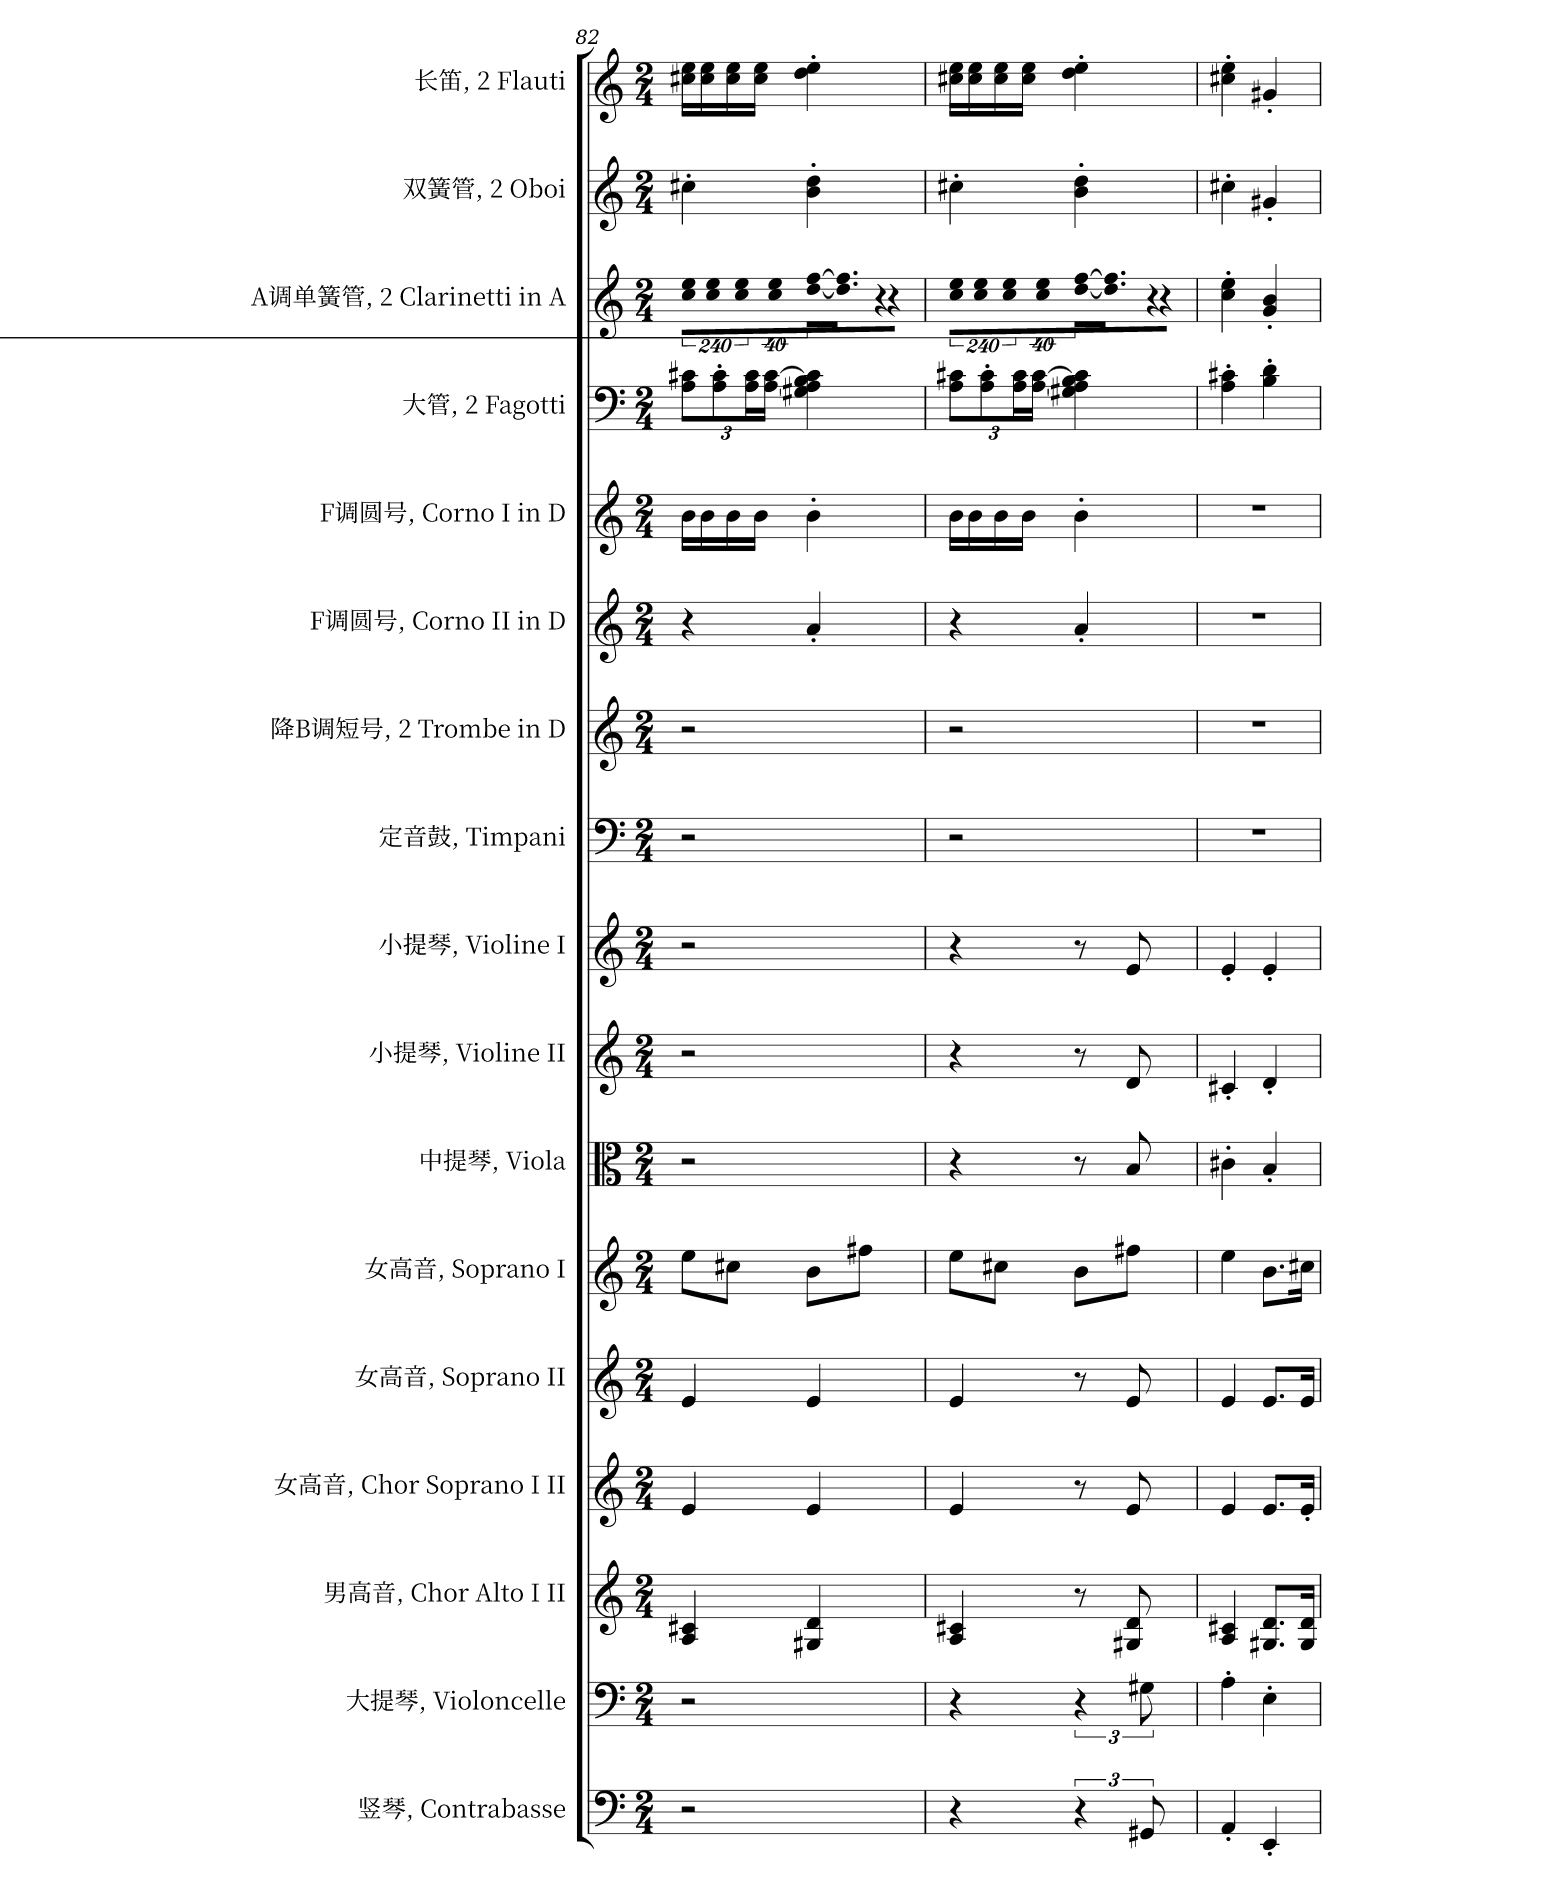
**kern	**kern	**kern	**kern	**kern	**kern	**kern	**kern	**kern	**kern	**kern	**kern	**kern	**kern	**kern	**kern	**kern
*part17	*part16	*part15	*part14	*part13	*part12	*part11	*part10	*part9	*part8	*part7	*part6	*part5	*part4	*part3	*part2	*part1
*staff17	*staff16	*staff15	*staff14	*staff13	*staff12	*staff11	*staff10	*staff9	*staff8	*staff7	*staff6	*staff5	*staff4	*staff3	*staff2	*staff1
*I"竖琴, Contrabasse	*I"大提琴, Violoncelle	*I"男高音, Chor Alto I II	*I"女高音, Chor Soprano I II	*I"女高音, Soprano II	*I"女高音, Soprano I	*I"中提琴, Viola	*I"小提琴, Violine II	*I"小提琴, Violine I	*I"定音鼓, Timpani	*I"降B调短号, 2 Trombe in D	*I"F调圆号, Corno II in D	*I"F调圆号, Corno I in D	*I"大管, 2 Fagotti	*I"A调单簧管, 2 Clarinetti in A	*I"双簧管, 2 Oboi	*I"长笛, 2 Flauti
*	*I'Vc.	*I'A.	*I'S.	*I'S.	*I'S.	*I'Vla.	*I'Vln.	*I'Vln.	*I'Timp.	*	*	*	*	*I'A Cl.	*I'Ob.	*I'Fl.
*clefF4	*clefF4	*clefG2	*clefG2	*clefG2	*clefG2	*clefC3	*clefG2	*clefG2	*clefF4	*clefG2	*clefG2	*clefG2	*clefF4	*clefG2	*clefG2	*clefG2
*	*	*	*	*	*	*	*	*	*	*ITrd1c2	*ITrd4c7	*ITrd4c7	*	*ITrd2c3	*	*
*k[]	*k[]	*k[]	*k[]	*k[]	*k[]	*k[]	*k[]	*k[]	*k[]	*k[b-e-]	*k[b-]	*k[b-]	*k[]	*k[f#c#g#]	*k[]	*k[]
*M2/4	*M2/4	*M2/4	*M2/4	*M2/4	*M2/4	*M2/4	*M2/4	*M2/4	*M2/4	*M2/4	*M2/4	*M2/4	*M2/4	*M2/4	*M2/4	*M2/4
*MM85	*MM85	*MM85	*MM85	*MM85	*MM85	*MM85	*MM85	*MM85	*MM85	*MM85	*MM85	*MM85	*MM85	*MM85	*MM85	*MM85
*	*	*	*	*	*	*	*	*	*	*	*	*	*Xbrackettup	*	*	*
=82	=82	=82	=82	=82	=82	=82	=82	=82	=82	=82	=82	=82	=82	=82	=82	=82
!	!	!	!	!	!	!	!	!	!	!	!	!	!	!LO:N:vis=16	!	!
2r	2r	4A/ 4c#X/	4e/	4e/	8ee\L	2r	2r	2r	2r	2r	4r	16e\LL	12A\ 12c#X\L	1920%137a\ 1920%137cc#\LL	4cc#X'\	16cc#X\ 16ee\LL
.	.	.	.	.	.	.	.	.	.	.	.	16e\	.	.	.	16cc#\ 16ee\
!	!	!	!	!	!	!	!	!	!	!	!	!	!	!LO:N:vis=16	!	!
.	.	.	.	.	.	.	.	.	.	.	.	.	.	1920%137a\ 1920%137cc#\	.	.
.	.	.	.	.	.	.	.	.	.	.	.	.	12A\' 12c#\'	.	.	.
.	.	.	.	.	8cc#X\J	.	.	.	.	.	.	16e\	.	.	.	16cc#\ 16ee\
!	!	!	!	!	!	!	!	!	!	!	!	!	!	!LO:N:vis=16	!	!
.	.	.	.	.	.	.	.	.	.	.	.	.	.	1920%137a\ 1920%137cc#\	.	.
.	.	.	.	.	.	.	.	.	.	.	.	.	24A\ 24c#\L	.	.	.
.	.	.	.	.	.	.	.	.	.	.	.	16e\JJ	.	.	.	16cc#\ 16ee\JJ
.	.	.	.	.	.	.	.	.	.	.	.	.	[24A\ [24c#\JJ	.	.	.
!	!	!	!	!	!	!	!	!	!	!	!	!	!	!LO:N:vis=32	!	!
.	.	.	.	.	.	.	.	.	.	.	.	.	.	640%23a\ 640%23cc#\JJk	.	.
*	*	*	*	*	*	*	*	*	*	*	*	*	*	*	*	*MM90
!	!	!	!	!	!	!	!	!	!	!	!	!	!	!LO:N:vis=32	!	!
.	.	4G#X/ 4d/	4e/	4e/	8b\L	.	.	.	.	.	4d'/	4e'\	4G#X\ 4A\] 4B\ 4c#\]	[640%23b\ [640%23dd\KLL	4b\' 4dd\'	4dd\' 4ee\'
!	!	!	!	!	!	!	!	!	!	!	!	!	!	!LO:N:vis=16.	!	!
.	.	.	.	.	.	.	.	.	.	.	.	.	.	960%103b\] 960%103dd\]JJ	.	.
.	.	.	.	.	8ff#X\J	.	.	.	.	.	.	.	.	.	.	.
!	!	!	!	!	!	!	!	!	!	!	!	!	!	!LO:N:vis=32	!	!
.	.	.	.	.	.	.	.	.	.	.	.	.	.	640%23r	.	.
!	!	!	!	!	!	!	!	!	!	!	!	!	!	!LO:N:vis=16	!	!
.	.	.	.	.	.	.	.	.	.	.	.	.	.	1920%137r	.	.
1920ryy	1920ryy	1920ryy	1920ryy	1920ryy	1920ryy	1920ryy	1920ryy	1920ryy	1920ryy	1920ryy	1920ryy	1920ryy	1920ryy	.	1920ryy	1920ryy
!!LO:PB:g=z
=83	=83	=83	=83	=83	=83	=83	=83	=83	=83	=83	=83	=83	=83	=83	=83	=83
*	*	*	*	*	*	*	*	*	*	*	*	*	*	*	*	*MM85
!	!	!	!	!	!	!	!	!	!	!	!	!	!	!LO:N:vis=16	!	!
4r	4r	4A/ 4c#X/	4e/	4e/	8ee\L	4r	4r	4r	2r	2r	4r	16e\LL	12A\ 12c#X\L	1920%137a\ 1920%137cc#\LL	4cc#X'\	16cc#X\ 16ee\LL
.	.	.	.	.	.	.	.	.	.	.	.	16e\	.	.	.	16cc#\ 16ee\
!	!	!	!	!	!	!	!	!	!	!	!	!	!	!LO:N:vis=16	!	!
.	.	.	.	.	.	.	.	.	.	.	.	.	.	1920%137a\ 1920%137cc#\	.	.
.	.	.	.	.	.	.	.	.	.	.	.	.	12A\' 12c#\'	.	.	.
.	.	.	.	.	8cc#X\J	.	.	.	.	.	.	16e\	.	.	.	16cc#\ 16ee\
!	!	!	!	!	!	!	!	!	!	!	!	!	!	!LO:N:vis=16	!	!
.	.	.	.	.	.	.	.	.	.	.	.	.	.	1920%137a\ 1920%137cc#\	.	.
.	.	.	.	.	.	.	.	.	.	.	.	.	24A\ 24c#\L	.	.	.
.	.	.	.	.	.	.	.	.	.	.	.	16e\JJ	.	.	.	16cc#\ 16ee\JJ
.	.	.	.	.	.	.	.	.	.	.	.	.	[24A\ [24c#\JJ	.	.	.
!	!	!	!	!	!	!	!	!	!	!	!	!	!	!LO:N:vis=32	!	!
.	.	.	.	.	.	.	.	.	.	.	.	.	.	640%23a\ 640%23cc#\JJk	.	.
*	*	*	*	*	*	*	*	*	*	*	*	*	*	*	*	*MM90
!	!	!	!	!	!	!	!	!	!	!	!	!	!	!LO:N:vis=32	!	!
6r	6r	8r	8r	8r	8b\L	8r	8r	8r	.	.	4d'/	4e'\	4G#X\ 4A\] 4B\ 4c#\]	[640%23b\ [640%23dd\KLL	4b\' 4dd\'	4dd\' 4ee\'
!	!	!	!	!	!	!	!	!	!	!	!	!	!	!LO:N:vis=16.	!	!
.	.	.	.	.	.	.	.	.	.	.	.	.	.	960%103b\] 960%103dd\]JJ	.	.
.	.	8G#X/ 8d/	8e/	8e/	8ff#X\J	8B/	8d/	8e/	.	.	.	.	.	.	.	.
!	!	!	!	!	!	!	!	!	!	!	!	!	!	!LO:N:vis=32	!	!
.	.	.	.	.	.	.	.	.	.	.	.	.	.	640%23r	.	.
12GG#X/	12G#X\	.	.	.	.	.	.	.	.	.	.	.	.	.	.	.
!	!	!	!	!	!	!	!	!	!	!	!	!	!	!LO:N:vis=16	!	!
.	.	.	.	.	.	.	.	.	.	.	.	.	.	1920%137r	.	.
1920ryy	1920ryy	1920ryy	1920ryy	1920ryy	1920ryy	1920ryy	1920ryy	1920ryy	1920ryy	1920ryy	1920ryy	1920ryy	1920ryy	.	1920ryy	1920ryy
=84	=84	=84	=84	=84	=84	=84	=84	=84	=84	=84	=84	=84	=84	=84	=84	=84
*	*	*	*	*	*	*	*	*	*	*	*	*	*	*	*	*MM85
4AA'/	4A'\	4A/ 4c#X/	4e/	4e/	4ee\	4c#X'\	4c#X'/	4e'/	2r	2r	2r	2r	4A\' 4c#X\'	4a\' 4cc#\'	4cc#X'\	4cc#X\' 4ee\'
*	*	*	*	*	*	*	*	*	*	*	*	*	*	*	*	*MM90
4EE'/	4E'\	8.G#X/ 8.d/L	8.e/L	8.e/L	8.b\L	4B'/	4d'/	4e'/	.	.	.	.	4B\' 4d\'	4e/' 4g#/'	4g#X'/	4g#X'/
.	.	16G#/ 16d/Jk	16e'/Jk	16e/Jk	16cc#X\Jk	.	.	.	.	.	.	.	.	.	.	.
=	=	=	=	=	=	=	=	=	=	=	=	=	=	=	=	=
*-	*-	*-	*-	*-	*-	*-	*-	*-	*-	*-	*-	*-	*-	*-	*-	*-
